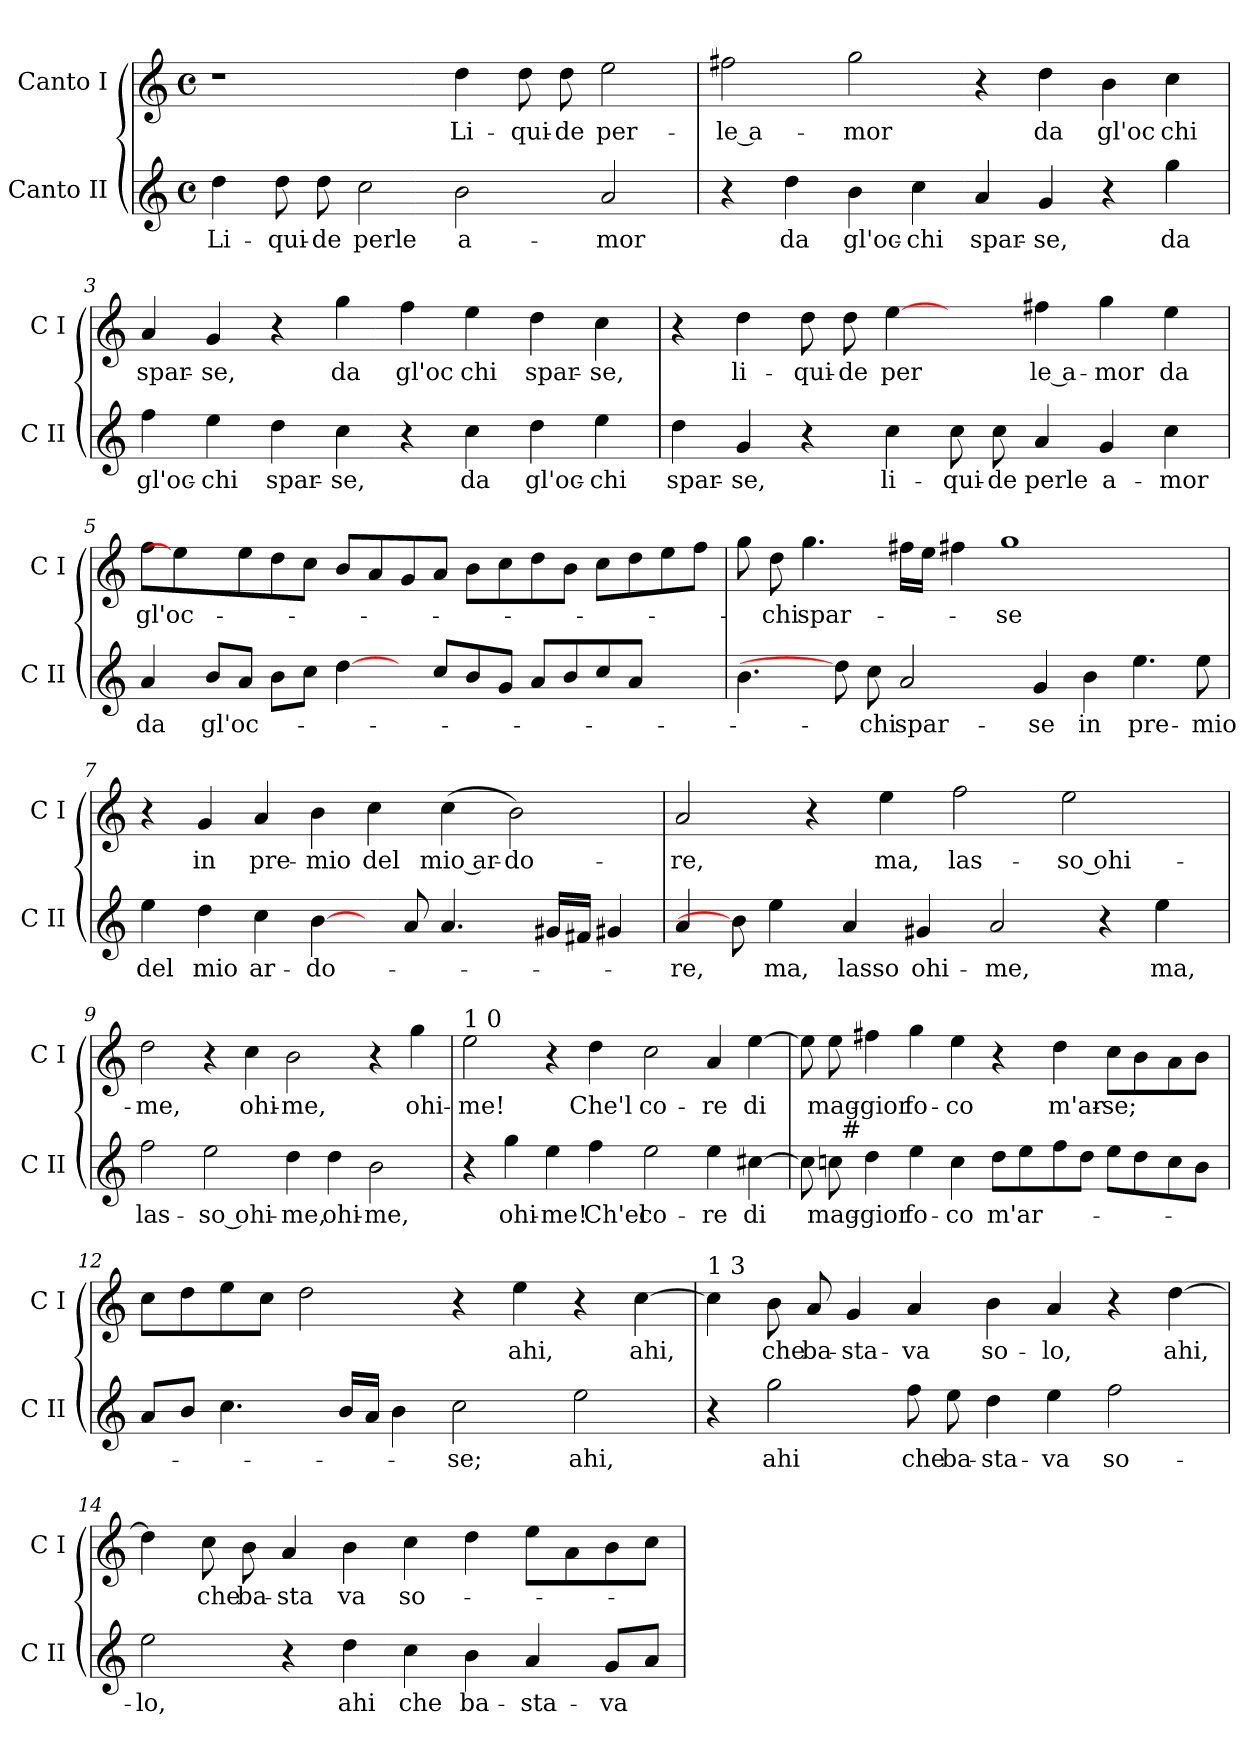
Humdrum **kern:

**kern	**text	**kern	**text
*part2	*part2	*part1	*part1
*staff2	*staff2	*staff1	*staff1
*I"Canto II	*	*I"Canto I	*
*I'C II	*	*I'C I	*
*clefG2	*	*clefG2	*
*k[]	*	*k[]	*
*C:	*	*C:	*
*M4/4	*	*M4/4	*
*met(c)	*	*met(c)	*
=1	=1	=1	=1
!	!LO:LY:b	!	!
4dd\	Li-	1r	.
!	!LO:LY:b	!	!
8dd\	-qui-	.	.
!	!LO:LY:b:rj	!	!
8dd\	-de	.	.
!	!LO:LY:b	!	!
2cc\	per­le	.	.
!	!LO:LY:b	!	!LO:LY:b
2b\	a-	4dd\	Li-
!	!	!	!LO:LY:b
.	.	8dd\	-qui-
!	!	!	!LO:LY:b:rj
.	.	8dd\	-de
!	!LO:LY:b	!	!LO:LY:b
2a/	-mor	2ee\	per-
=2	=2	=2	=2
!	!	!	!LO:LY:b:rj
4r	.	2ff#X\	-le a-
!	!LO:LY:b	!	!
4dd\	da	.	.
!	!LO:LY:b	!	!LO:LY:b
4b\	gl'oc-	2gg\	-mor
!	!LO:LY:b:rj	!	!
4cc\	-chi	.	.
!	!LO:LY:b	!	!
4a/	spar-	4r	.
!	!LO:LY:b	!	!LO:LY:b
4g/	-se,	4dd\	da
!	!	!	!LO:LY:b
4r	.	4b\	gl'oc
!	!LO:LY:b	!	!LO:LY:b
4gg\	da	4cc\	chi
=3	=3	=3	=3
!	!LO:LY:b	!	!LO:LY:b
4ff\	gl'oc-	4a/	spar-
!	!LO:LY:b	!	!LO:LY:b
4ee\	-chi	4g/	-se,
!	!LO:LY:b	!	!
4dd\	spar-	4r	.
!	!LO:LY:b	!	!LO:LY:b
4cc\	-se,	4gg\	da
!	!	!	!LO:LY:b
4r	.	4ff\	gl'oc
!	!LO:LY:b	!	!LO:LY:b
4cc\	da	4ee\	chi
!	!LO:LY:b	!	!LO:LY:b
4dd\	gl'oc-	4dd\	spar-
!	!LO:LY:b:rj	!	!LO:LY:b
4ee\	-chi	4cc\	-se,
!!LO:LB:g=z
=4	=4	=4	=4
!	!LO:LY:b	!	!
4dd\	spar-	4r	.
!	!LO:LY:b	!	!LO:LY:b
4g/	-se,	4dd\	li-
!	!	!	!LO:LY:b:rj
4r	.	8dd\	-qui-
!	!	!	!LO:LY:b:rj
.	.	8dd\	-de
!	!LO:LY:b	!	!LO:LY:b
4cc\	li-	[4ee\	per
!	!LO:LY:b:rj	!	!
8cc\	-qui-	4ryy	.
!	!LO:LY:b:rj	!	!
8cc\	-de	.	.
!	!LO:LY:b	!	!LO:LY:b:rj
4a/	per­le	4ff#X\	le a-
!	!LO:LY:b	!	!LO:LY:b:rj
4g/	a-	4gg\	-mor
!	!LO:LY:b	!	!LO:LY:b
4cc\	-mor	4ee\	da
=5	=5	=5	=5
!	!LO:LY:b	!	!LO:LY:b
4a/	da	8ff\L	gl'oc-
.	.	4ee\]	.
!	!LO:LY:b	!	!
8b/L	gl'oc-	.	.
8a/J	.	8ee\	.
8b\L	.	8dd\	.
8cc\J	.	8cc\J	.
[4dd\	.	8b/L	.
.	.	8a/	.
8ryy	.	8g/	.
8cc/L	.	8a/J	.
8b/	.	8b\L	.
8g/J	.	8cc\	.
8a/L	.	8dd\	.
8b/	.	8b\J	.
8cc/	.	8cc\L	.
8a/J	.	8dd\	.
4ryy	.	8ee\	.
.	.	8ff\J	.
=6	=6	=6	=6
4.b\	.	8gg\	.
!	!	!	!LO:LY:b
.	.	8dd\	-chi
!	!	!	!LO:LY:b
.	.	4.gg\	spar-
8dd\]	.	.	.
!	!LO:LY:b	!	!
8cc\	-chi	.	.
!	!LO:LY:b	!	!
2a/	spar-	16ff#X\LL	.
.	.	16ee\JJ	.
.	.	4ff#X\	.
!	!	!	!LO:LY:b
.	.	1gg	-se
!	!LO:LY:b	!	!
4g/	-se	.	.
!	!LO:LY:b	!	!
4b\	in	.	.
!	!LO:LY:b	!	!
4.ee\	pre-	.	.
!	!LO:LY:b:rj	!	!
8ee\	-mio	8ryy	.
!!LO:LB:g=z
=7	=7	=7	=7
!	!LO:LY:b	!	!
4ee\	del	4r	.
!	!LO:LY:b	!	!LO:LY:b
4dd\	mio	4g/	in
!	!LO:LY:b	!	!LO:LY:b
4cc\	ar-	4a/	pre-
!	!LO:LY:b	!	!LO:LY:b
[4b\	-do-	4b\	-mio
!	!	!	!LO:LY:b
8ryy	.	4cc\	del
8a/	.	.	.
!	!	!	!LO:LY:b:rj
4.a/	.	(<4cc\	mio ar-
!	!	!	!LO:LY:b:rj
.	.	2b\)	-do-
16g#X/LL	.	.	.
16f#X/JJ	.	.	.
4g#X/	.	.	.
=8	=8	=8	=8
!	!LO:LY:b	!	!LO:LY:b
4a/	-re,	2a/	-re,
8b\]	.	.	.
!	!LO:LY:b	!	!
4ee\	ma,	.	.
.	.	4r	.
!	!LO:LY:b	!	!
4a/	las­so	.	.
!	!	!	!LO:LY:b
.	.	4ee\	ma,
!	!LO:LY:b	!	!
4g#X/	ohi-	.	.
!	!	!	!LO:LY:b
.	.	2ff\	las-
!	!LO:LY:b	!	!
2a/	-me,	.	.
!	!	!	!LO:LY:b:rj
.	.	2ee\	-so ohi-
4r	.	.	.
!	!LO:LY:b	!	!
4ee\	ma,	.	.
.	.	8ryy	.
=9	=9	=9	=9
!	!LO:LY:b	!	!LO:LY:b
2ff\	las-	2dd\	-me,
!	!LO:LY:b:rj	!	!
2ee\	-so ohi-	4r	.
!	!	!	!LO:LY:b
.	.	4cc\	ohi-
!	!LO:LY:b	!	!LO:LY:b
4dd\	-me,	2b\	-me,
!	!LO:LY:b	!	!
4dd\	ohi-	.	.
!	!LO:LY:b	!	!
2b\	-me,	4r	.
!	!	!	!LO:LY:b
.	.	4gg\	ohi-
!!LO:LB:g=z
=10	=10	=10	=10
!	!	!LO:TX:a:t=1 0	!
!	!	!	!LO:LY:b
4r	.	2ee\	-me!
!	!LO:LY:b	!	!
4gg\	ohi-	.	.
!	!LO:LY:b	!	!
4ee\	-me!	4r	.
!	!LO:LY:b	!	!LO:LY:b
4ff\	Ch'el	4dd\	Che'l
!	!LO:LY:b	!	!LO:LY:b
2ee\	co-	2cc\	co-
!	!LO:LY:b	!	!LO:LY:b
4ee\	-re	4a/	-re
!	!LO:LY:b	!	!LO:LY:b
[>4cc#X\	di	[>4ee\	di
=11	=11	=11	=11
*^	*	*	*
8cc#\]	8ryy	.	8ee\]	.
!	!	!LO:LY:b	!	!LO:LY:b
8cc\	32ryy	mag-	8ee\	mag-
!	!LO:TX:a:t=#	!	!	!
.	1ryy	.	.	.
!	!	!LO:LY:b:rj	!	!LO:LY:b:rj
4dd\	.	-gior	4ff#X\	-gior
!	!	!LO:LY:b	!	!LO:LY:b
4ee\	.	fo-	4gg\	fo-
!	!	!LO:LY:b	!	!LO:LY:b
4cc\	.	-co	4ee\	-co
!	!	!LO:LY:b	!	!
8dd\L	.	m'ar-	4r	.
8ee\	.	.	.	.
.	2ryy	.	.	.
!	!	!	!	!LO:LY:b
8ff\	.	.	4dd\	m'ar-
8dd\J	.	.	.	.
!	!	!	!	!LO:LY:b
8ee\L	.	.	8cc\L	-se;
8dd\	.	.	8b\	.
.	4ryy	.	.	.
8cc\	.	.	8a\	.
8b\J	.	.	8b\J	.
.	16.ryy	.	.	.
*v	*v	*	*	*
=12	=12	=12	=12
8a/L	.	8cc\L	.
8b/J	.	8dd\	.
4.cc\	.	8ee\	.
.	.	8cc\J	.
.	.	2dd\	.
16b/LL	.	.	.
16a/JJ	.	.	.
4b\	.	.	.
!	!LO:LY:b	!	!
2cc\	-se;	4r	.
!	!	!	!LO:LY:b
.	.	4ee\	ahi,
!	!LO:LY:b	!	!
2ee\	ahi,	4r	.
!	!	!	!LO:LY:b
.	.	[<4cc\	ahi,
!!LO:LB:g=z
=13	=13	=13	=13
!	!	!LO:TX:a:t=1 3	!
4r	.	4cc\]	.
!	!LO:LY:b	!	!LO:LY:b
2gg\	ahi	8b\	che
!	!	!	!LO:LY:b
.	.	8a/	ba-
!	!	!	!LO:LY:b:rj
.	.	4g/	-sta-
!	!LO:LY:b	!	!LO:LY:b
8ff\	che	4a/	-va
!	!LO:LY:b	!	!
8ee\	ba-	.	.
!	!LO:LY:b:rj	!	!LO:LY:b
4dd\	-sta-	4b\	so-
!	!LO:LY:b	!	!LO:LY:b
4ee\	-va	4a/	-lo,
!	!LO:LY:b	!	!
2ff\	so-	4r	.
!	!	!	!LO:LY:b
.	.	[>4dd\	ahi,
=14	=14	=14	=14
!	!LO:LY:b	!	!
2ee\	-lo,	4dd\]	.
!	!	!	!LO:LY:b
.	.	8cc\	che
!	!	!	!LO:LY:b
.	.	8b\	ba-
!	!	!	!LO:LY:b:rj
4r	.	4a/	-sta
!	!LO:LY:b	!	!LO:LY:b
4dd\	ahi	4b\	va
!	!LO:LY:b	!	!LO:LY:b
4cc\	che	4cc\	so-
!	!LO:LY:b	!	!
4b\	ba-	4dd\	.
!	!LO:LY:b:rj	!	!
4a/	-sta-	8ee\L	.
.	.	8a\	.
!	!LO:LY:b	!	!
8g/L	-va	8b\	.
8a/J	.	8cc\J	.
=	=	=	=
*-	*-	*-	*-
